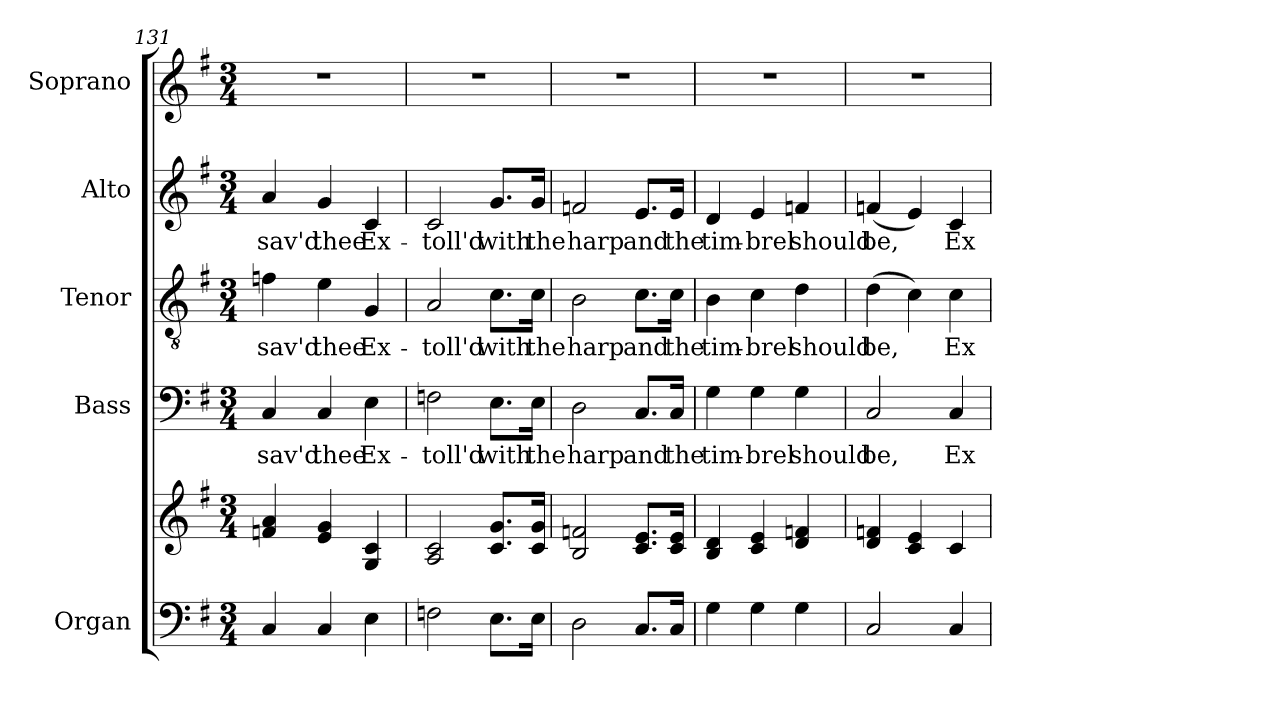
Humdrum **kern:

**kern	**kern	**kern	**text	**kern	**text	**kern	**text	**kern
*part5	*part5	*part4	*part4	*part3	*part3	*part2	*part2	*part1
*staff6	*staff5	*staff4	*staff4	*staff3	*staff3	*staff2	*staff2	*staff1
*I"Organ	*	*I"Bass	*	*I"Tenor	*	*I"Alto	*	*I"Soprano
*I'Org.	*	*I'B.	*	*I'T.	*	*I'A.	*	*I'S.
*clefF4	*clefG2	*clefF4	*	*clefGv2	*	*clefG2	*	*clefG2
*	*	*	*	*ITrd7c12	*	*	*	*
*k[f#]	*k[f#]	*k[f#]	*	*k[f#]	*	*k[f#]	*	*k[f#]
*G:	*G:	*G:	*	*G:	*	*G:	*	*G:
*M3/4	*M3/4	*M3/4	*	*M3/4	*	*M3/4	*	*M3/4
=131	=131	=131	=131	=131	=131	=131	=131	=131
!	!	!	!LO:LY:b:color=#000000	!	!	!	!	!
!	!	!	!	!	!LO:LY:b:color=#000000	!	!	!
!	!	!	!	!	!	!	!LO:LY:b:color=#000000	!LO:N:vis=1
4Ci/	4fni/ 4ai	4Ci/	sav'd	4Fni\	sav'd	4ai/	sav'd	2.r
!	!	!	!LO:LY:b:color=#000000	!	!	!	!	!
!	!	!	!	!	!LO:LY:b:color=#000000	!	!	!
!	!	!	!	!	!	!	!LO:LY:b:color=#000000	!
4Ci/	4ei/ 4gi	4Ci/	thee	4Ei\	thee	4gi/	thee	.
!	!	!	!LO:LY:b:color=#000000	!	!	!	!	!
!	!	!	!	!	!LO:LY:b:color=#000000	!	!	!
!	!	!	!	!	!	!	!LO:LY:b:color=#000000	!
4Ei\	4Gi/ 4ci	4Ei\	Ex-	4GGi/	Ex-	4ci/	Ex-	.
=132	=132	=132	=132	=132	=132	=132	=132	=132
!	!	!	!LO:LY:b:color=#000000	!	!	!	!	!
!	!	!	!	!	!LO:LY:b:color=#000000	!	!	!
!	!	!	!	!	!	!	!LO:LY:b:color=#000000	!LO:N:vis=1
2Fni\	2Ai/ 2ci	2Fni\	-toll'd	2AAi/	-toll'd	2ci/	-toll'd	2.r
!	!	!	!LO:LY:b:color=#000000	!	!	!	!	!
!	!	!	!	!	!LO:LY:b:color=#000000	!	!	!
!	!	!	!	!	!	!	!LO:LY:b:color=#000000	!
8.Ei\L	8.ci/ 8.giL	8.Ei\L	with	8.Ci\L	with	8.gi/L	with	.
!	!	!	!LO:LY:b:color=#000000	!	!	!	!	!
!	!	!	!	!	!LO:LY:b:color=#000000	!	!	!
!	!	!	!	!	!	!	!LO:LY:b:color=#000000	!
16Ei\Jk	16ci/ 16giJk	16Ei\Jk	the	16Ci\Jk	the	16gi/Jk	the	.
=133	=133	=133	=133	=133	=133	=133	=133	=133
!	!	!	!LO:LY:b:color=#000000	!	!	!	!	!
!	!	!	!	!	!LO:LY:b:color=#000000	!	!	!
!	!	!	!	!	!	!	!LO:LY:b:color=#000000	!LO:N:vis=1
2Di\	2Bi/ 2fni	2Di\	harp	2BBi\	harp	2fni/	harp	2.r
!	!	!	!LO:LY:b:color=#000000	!	!	!	!	!
!	!	!	!	!	!LO:LY:b:color=#000000	!	!	!
!	!	!	!	!	!	!	!LO:LY:b:color=#000000	!
8.Ci/L	8.ci/ 8.eiL	8.Ci/L	and	8.Ci\L	and	8.ei/L	and	.
!	!	!	!LO:LY:b:color=#000000	!	!	!	!	!
!	!	!	!	!	!LO:LY:b:color=#000000	!	!	!
!	!	!	!	!	!	!	!LO:LY:b:color=#000000	!
16Ci/Jk	16ci/ 16eiJk	16Ci/Jk	the	16Ci\Jk	the	16ei/Jk	the	.
!!LO:LB:g=z
=134	=134	=134	=134	=134	=134	=134	=134	=134
!	!	!	!LO:LY:b:color=#000000	!	!	!	!	!
!	!	!	!	!	!LO:LY:b:color=#000000	!	!	!
!	!	!	!	!	!	!	!LO:LY:b:color=#000000	!LO:N:vis=1
4Gi\	4Bi/ 4di	4Gi\	tim-	4BBi\	tim-	4di/	tim-	2.r
!	!	!	!LO:LY:b:color=#000000	!	!	!	!	!
!	!	!	!	!	!LO:LY:b:color=#000000	!	!	!
!	!	!	!	!	!	!	!LO:LY:b:color=#000000	!
4Gi\	4ci/ 4ei	4Gi\	-brel	4Ci\	-brel	4ei/	-brel	.
!	!	!	!LO:LY:b:color=#000000	!	!	!	!	!
!	!	!	!	!	!LO:LY:b:color=#000000	!	!	!
!	!	!	!	!	!	!	!LO:LY:b:color=#000000	!
4Gi\	4di/ 4fni	4Gi\	should	4Di\	should	4fni/	should	.
=135	=135	=135	=135	=135	=135	=135	=135	=135
!	!	!	!LO:LY:b:color=#000000	!	!	!	!	!
!	!	!	!	!	!LO:LY:b:color=#000000	!	!	!
!	!	!	!	!	!	!	!LO:LY:b:color=#000000	!LO:N:vis=1
2Ci/	4di/ 4fni	2Ci/	be,	(4Di\	be,	(4fni/	be,	2.r
.	4ci/ 4ei	.	.	4Ci\)	.	4ei/)	.	.
!	!	!	!LO:LY:b:color=#000000	!	!	!	!	!
!	!	!	!	!	!LO:LY:b:color=#000000	!	!	!
!	!	!	!	!	!	!	!LO:LY:b:color=#000000	!
4Ci/	4ci/	4Ci/	Ex-	4Ci\	Ex-	4ci/	Ex-	.
=	=	=	=	=	=	=	=	=
*-	*-	*-	*-	*-	*-	*-	*-	*-
